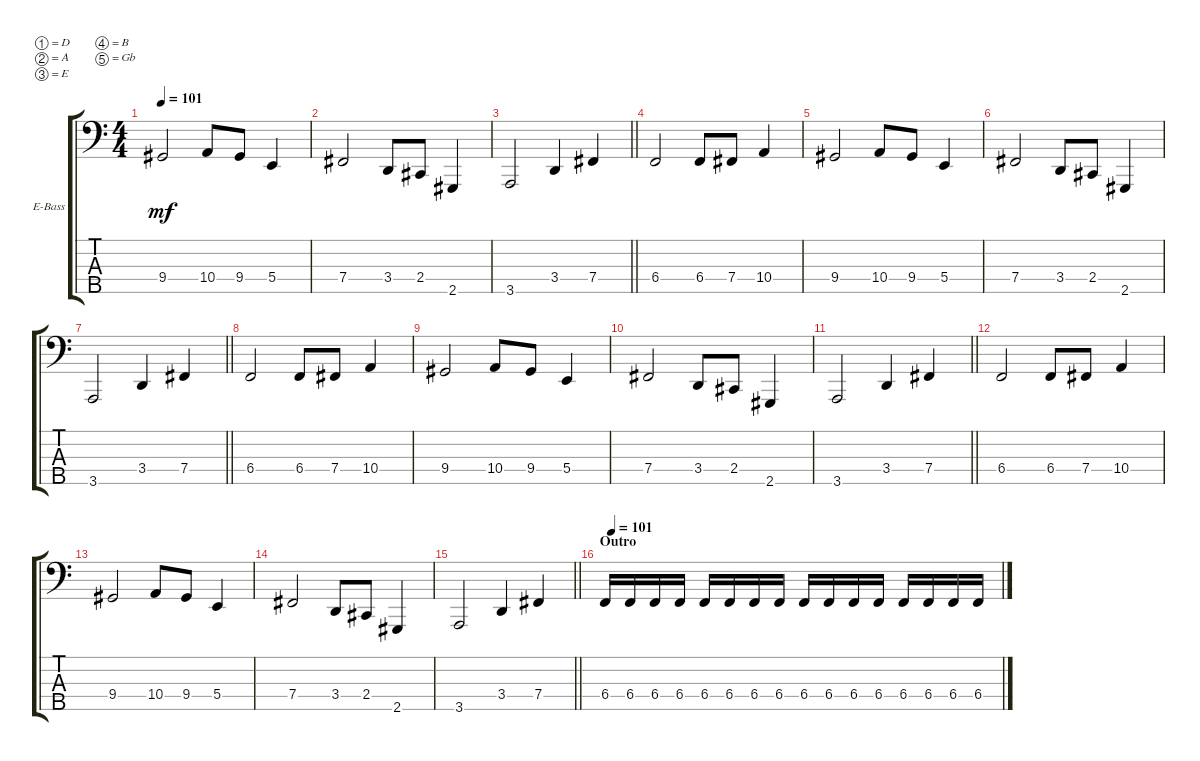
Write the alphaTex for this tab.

\bracketExtendMode groupsimilarinstruments
\firstSystemTrackNameOrientation horizontal
\otherSystemsTrackNameOrientation horizontal
\track ("Bass" "E-Bass") {instrument electricbassfinger}
\staff {score tabs}
\tuning (D2 A1 E1 B0 Gb0)
\ts (4 4)
\tempo 101
\clef f4
\ks c
9.4.2{dy mf} 10.4.8 9.4.8 5.4.4 |
7.4.2 3.4.8 2.4.8 2.5.4 |
\barLineRight lightlight
3.5.2 3.4.4 7.4.4 |
6.4.2 6.4.8 7.4.8 10.4.4 |
9.4.2 10.4.8 9.4.8 5.4.4 |
7.4.2 3.4.8 2.4.8 2.5.4 |
\barLineRight lightlight
3.5.2 3.4.4 7.4.4 |
6.4.2 6.4.8 7.4.8 10.4.4 |
9.4.2 10.4.8 9.4.8 5.4.4 |
7.4.2 3.4.8 2.4.8 2.5.4 |
\barLineRight lightlight
3.5.2 3.4.4 7.4.4 |
6.4.2 6.4.8 7.4.8 10.4.4 |
9.4.2 10.4.8 9.4.8 5.4.4 |
7.4.2 3.4.8 2.4.8 2.5.4 |
\barLineRight lightlight
3.5.2 3.4.4 7.4.4 |
\section ("" "Outro")
\tempo (101 0.01875)
6.4.16 6.4.16 6.4.16 6.4.16 6.4.16 6.4.16 6.4.16 6.4.16 6.4.16 6.4.16 6.4.16 6.4.16 6.4.16 6.4.16 6.4.16 6.4.16
